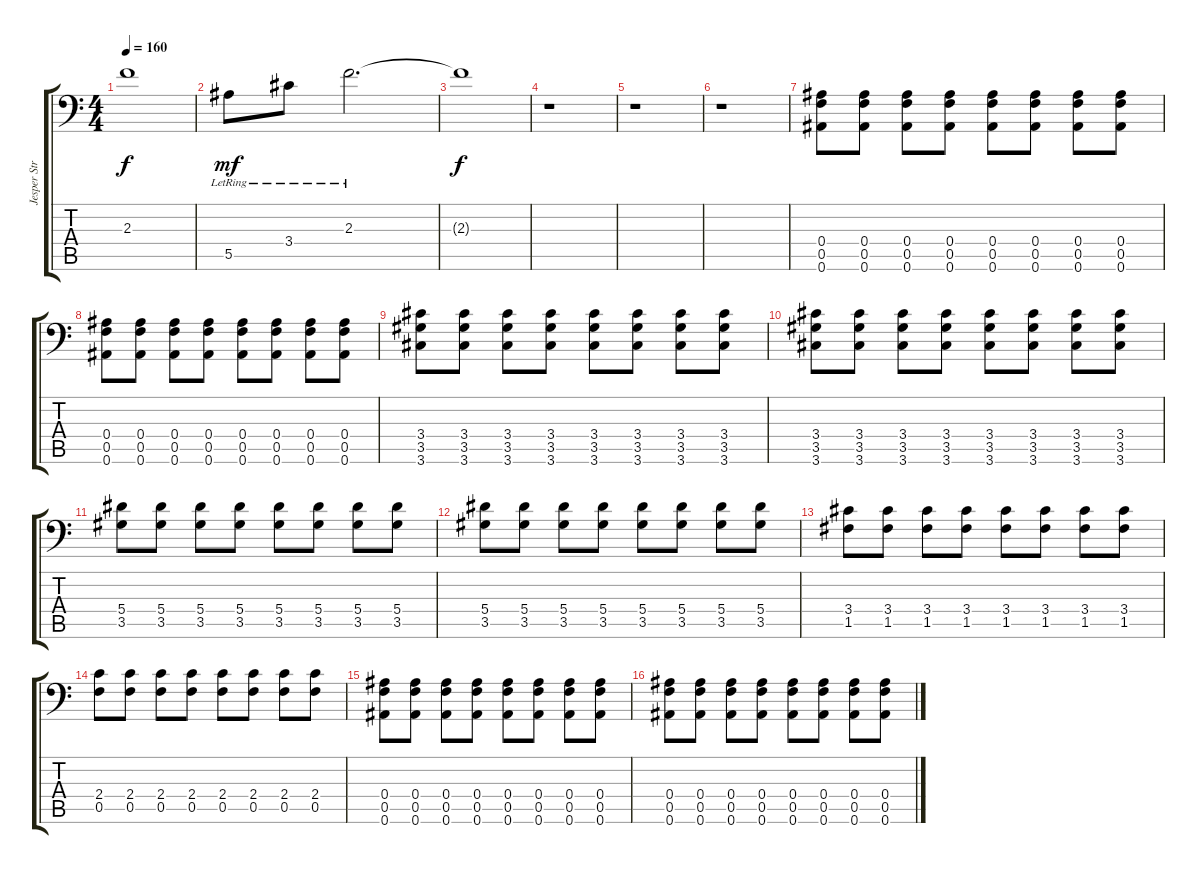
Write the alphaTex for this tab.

\track ("Jesper Strömblad" "Jesper Str") {instrument distortionguitar}
\staff {score tabs}
\tuning (C4 G3 Eb3 Bb2 F2 Bb1) {hide}
\ts (4 4)
\tempo 160
\clef f4
\ks c
2.3{t}.1{dy f} |
5.5{lr}.8{dy mf} 3.4{lr}.8 2.3{lr}.2{d} |
2.3{t}.1{dy f} |
r.1 |
r.1 |
r.1 |
(0.4 0.5 0.6).8{balance 8 instrument distortionguitar} (0.4 0.5 0.6).8 (0.4 0.5 0.6).8 (0.4 0.5 0.6).8 (0.4 0.5 0.6).8 (0.4 0.5 0.6).8 (0.4 0.5 0.6).8 (0.4 0.5 0.6).8 |
(0.4 0.5 0.6).8 (0.4 0.5 0.6).8 (0.4 0.5 0.6).8 (0.4 0.5 0.6).8 (0.4 0.5 0.6).8 (0.4 0.5 0.6).8 (0.4 0.5 0.6).8 (0.4 0.5 0.6).8 |
(3.4 3.5 3.6).8 (3.4 3.5 3.6).8 (3.4 3.5 3.6).8 (3.4 3.5 3.6).8 (3.4 3.5 3.6).8 (3.4 3.5 3.6).8 (3.4 3.5 3.6).8 (3.4 3.5 3.6).8 |
(3.4 3.5 3.6).8 (3.4 3.5 3.6).8 (3.4 3.5 3.6).8 (3.4 3.5 3.6).8 (3.4 3.5 3.6).8 (3.4 3.5 3.6).8 (3.4 3.5 3.6).8 (3.4 3.5 3.6).8 |
(5.4 3.5).8 (5.4 3.5).8 (5.4 3.5).8 (5.4 3.5).8 (5.4 3.5).8 (5.4 3.5).8 (5.4 3.5).8 (5.4 3.5).8 |
(5.4 3.5).8 (5.4 3.5).8 (5.4 3.5).8 (5.4 3.5).8 (5.4 3.5).8 (5.4 3.5).8 (5.4 3.5).8 (5.4 3.5).8 |
(3.4 1.5).8 (3.4 1.5).8 (3.4 1.5).8 (3.4 1.5).8 (3.4 1.5).8 (3.4 1.5).8 (3.4 1.5).8 (3.4 1.5).8 |
(2.4 0.5).8 (2.4 0.5).8 (2.4 0.5).8 (2.4 0.5).8 (2.4 0.5).8 (2.4 0.5).8 (2.4 0.5).8 (2.4 0.5).8 |
(0.4 0.5 0.6).8 (0.4 0.5 0.6).8 (0.4 0.5 0.6).8 (0.4 0.5 0.6).8 (0.4 0.5 0.6).8 (0.4 0.5 0.6).8 (0.4 0.5 0.6).8 (0.4 0.5 0.6).8 |
(0.4 0.5 0.6).8 (0.4 0.5 0.6).8 (0.4 0.5 0.6).8 (0.4 0.5 0.6).8 (0.4 0.5 0.6).8 (0.4 0.5 0.6).8 (0.4 0.5 0.6).8 (0.4 0.5 0.6).8
